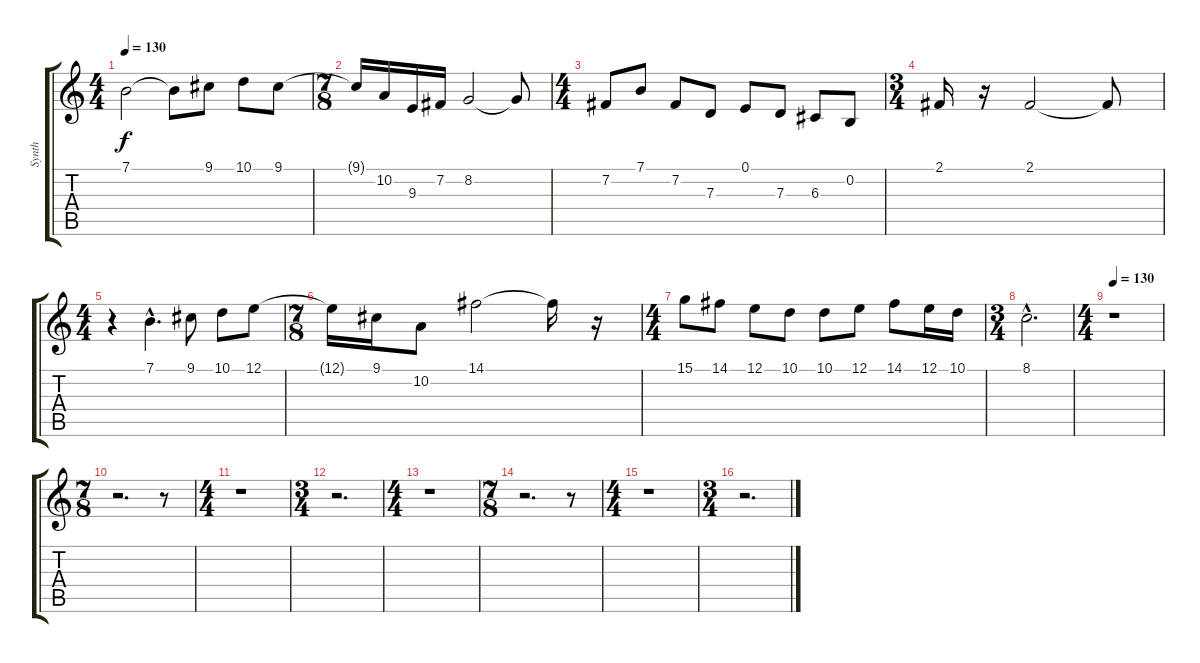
\track ("Synth" "Synth") {instrument lead8bassandlead}
\staff {score tabs}
\tuning (E4 B3 G3 D3 A2 E2) {hide}
\ts (4 4)
\tempo 130
\clef g2
\ks c
7.1.2{dy f} 7.1{t}.8 9.1.8 10.1.8 9.1.8 |
\ts (7 8)
9.1{t}.16 10.2.16 9.3.16 7.2.16 8.2.2 8.2{t}.8 |
\ts (4 4)
7.2.8 7.1.8 7.2.8 7.3.8 0.1.8 7.3.8 6.3.8 0.2.8 |
\ts (3 4)
2.1.16 r.16 2.1.2 2.1{t}.8 |
\ts (4 4)
r.4 7.1{hac}.4{d} 9.1.8 10.1.8 12.1.8 |
\ts (7 8)
12.1{t}.16 9.1.16 10.2.8 14.1.2 14.1{t}.16 r.16 |
\ts (4 4)
15.1.8 14.1.8 12.1.8 10.1.8 10.1.8 12.1.8 14.1.8 12.1.16 10.1.16 |
\ts (3 4)
8.1{hac}.2{d} |
\ts (4 4)
\tempo 130
r.1 |
\ts (7 8)
r.2{d} r.8 |
\ts (4 4)
r.1 |
\ts (3 4)
r.2{d} |
\ts (4 4)
r.1 |
\ts (7 8)
r.2{d} r.8 |
\ts (4 4)
r.1 |
\ts (3 4)
r.2{d}
